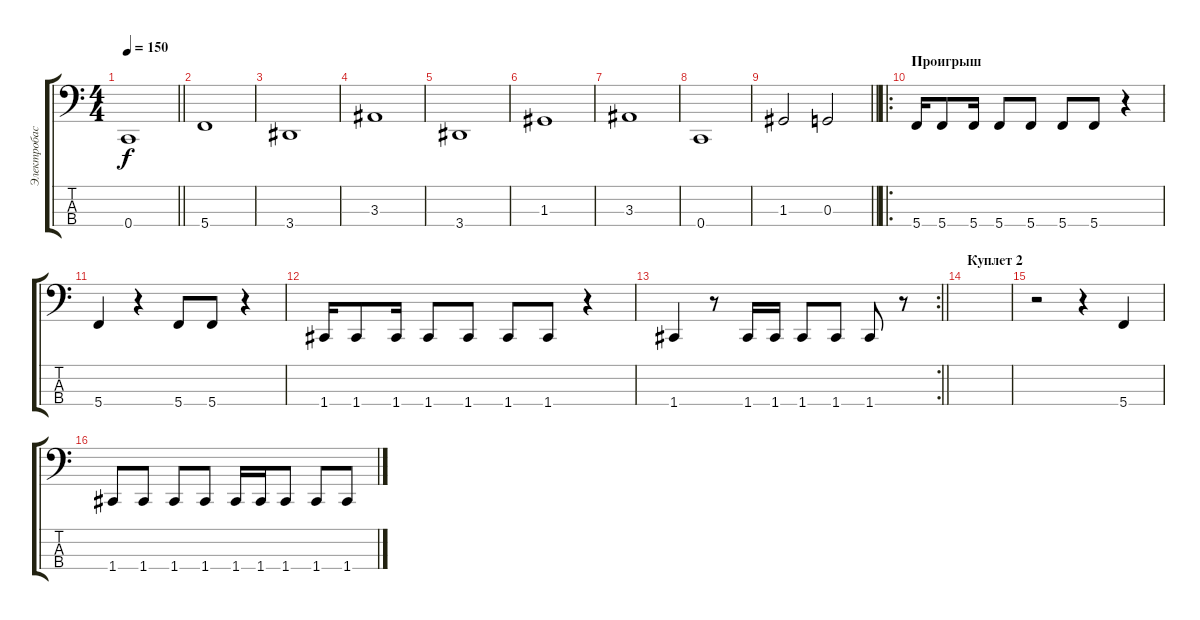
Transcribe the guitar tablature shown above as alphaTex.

\track ("Электробасист" "Электробас") {instrument electricbasspick}
\staff {score tabs}
\tuning (F2 C2 G1 C1) {hide}
\ts (4 4)
\tempo 150
\clef f4
\barLineRight lightlight
\ks c
0.4.1{dy f} |
\section ("" "")
5.4.1 |
3.4.1 |
3.3.1 |
3.4.1 |
1.3.1 |
3.3.1 |
0.4.1 |
\barLineRight lightlight
1.3.2 0.3.2 |
\ro
\section ("" "Проигрыш")
5.4.16 5.4.8 5.4.16 5.4.8 5.4.8 5.4.8 5.4.8 r.4 |
5.4.4 r.4 5.4.8 5.4.8 r.4 |
1.4.16 1.4.8 1.4.16 1.4.8 1.4.8 1.4.8 1.4.8 r.4 |
\rc 2
\barLineRight lightlight
1.4.4 r.8 1.4.16 1.4.16 1.4.8 1.4.8 1.4.8 r.8 |
\section ("" "Куплет 2")
|
r.2 r.4 5.4.4 |
1.4.8 1.4.8 1.4.8 1.4.8 1.4.16 1.4.16 1.4.8 1.4.8 1.4.8
